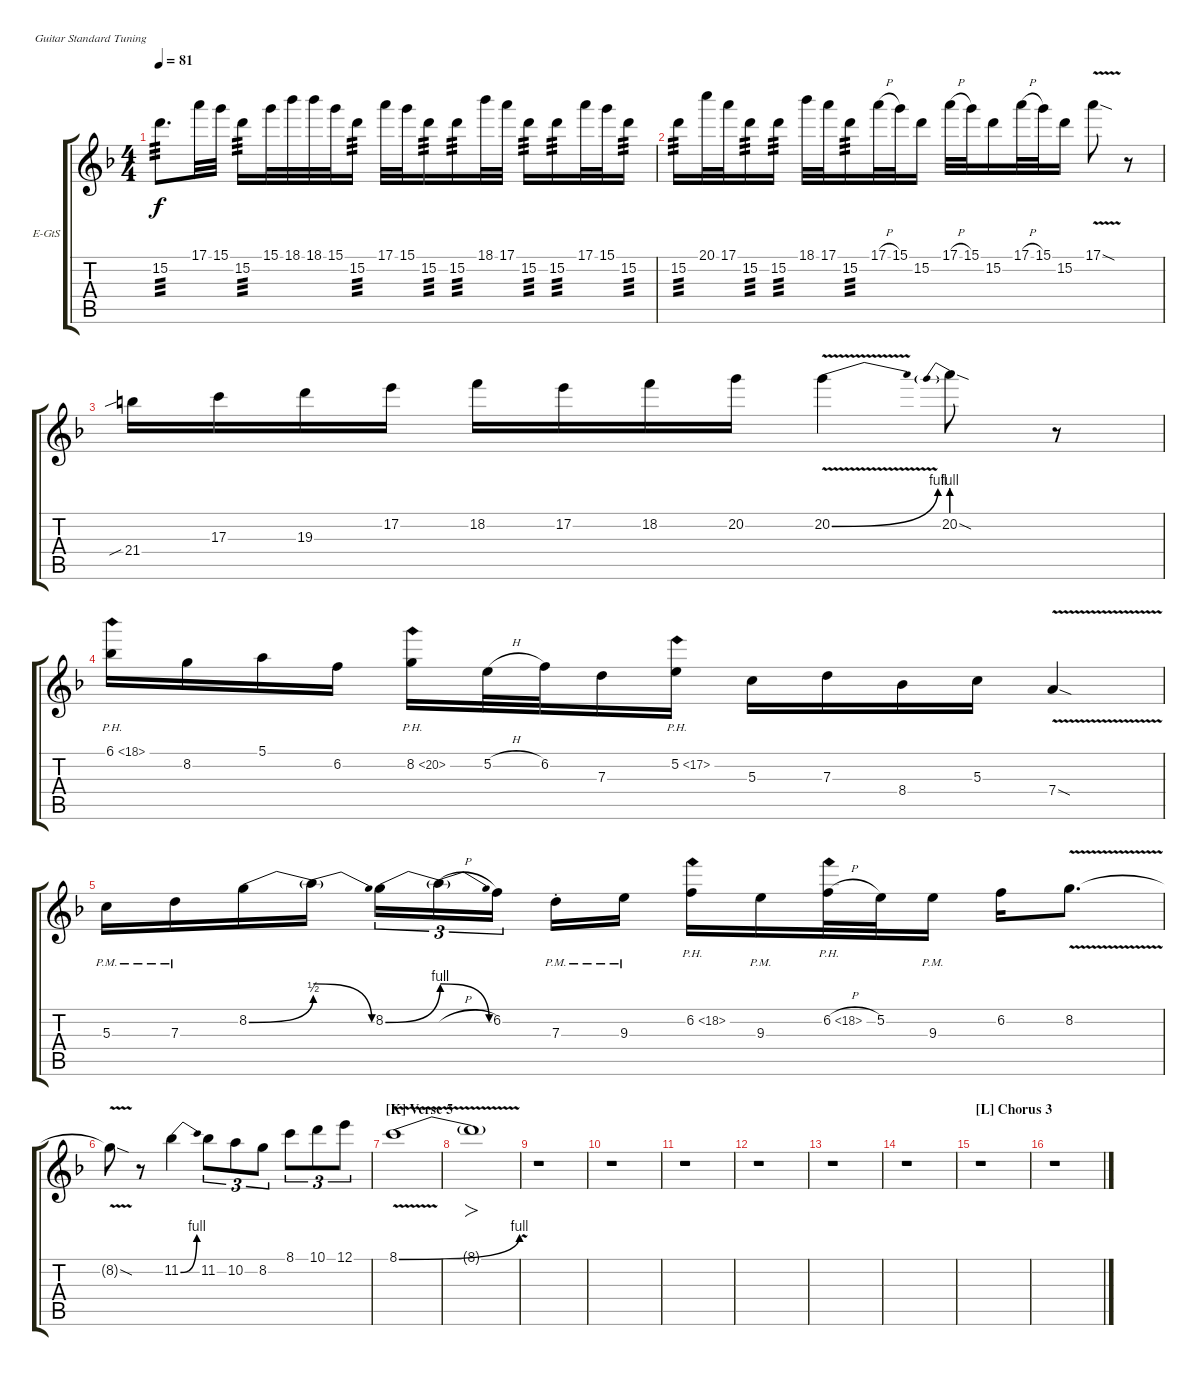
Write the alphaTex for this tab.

\bracketExtendMode groupsimilarinstruments
\firstSystemTrackNameOrientation horizontal
\otherSystemsTrackNameOrientation horizontal
\track ("Vivian Campbell Lead" "E-GtS") {instrument electricguitarclean}
\staff {score tabs}
\tuning (E4 B3 G3 D3 A2 E2)
\ts (4 4)
\tempo 81
\clef g2
\ks dminor
15.2.8{d tp 3 dy f} 17.1.32 15.1.32 15.2.16{tp 3} 15.1.32 18.1.32 18.1.32 15.1.32 15.2.16{tp 3} 17.1.32 15.1.32 15.2.16{tp 3} 15.2.16{tp 3} 18.1.32 17.1.32 15.2.16{tp 3} 15.2.16{tp 3} 17.1.32 15.1.32 15.2.16{tp 3} |
15.2.16{tp 3} 20.1.32 17.1.32 15.2.16{tp 3} 15.2.16{tp 3} 18.1.32 17.1.32 15.2.16{tp 3} 17.1{h}.32 15.1.32 15.2.16 17.1{h}.32 15.1.32 15.2.16 17.1{h}.32 15.1.32 15.2.16 17.1{v sod}.8 r.8 |
21.4{sib}.16 17.3.16 19.3.16 17.2.16 18.2.16 17.2.16 18.2.16 20.2.16 20.2{be (bend 0 0 8.4 4) v}.4 20.2{be (prebend 0 4 60 4) sod}.8 r.8 |
6.1{ph 12}.16 8.2.16 5.1.16 6.2.16 8.2{ph 12}.16 5.2{h}.32 6.2.32 7.3.16 5.2{ph 12}.16 5.3.16 7.3.16 8.4.16 5.3.16 7.4{v sod}.4 |
5.3{pm}.16 7.3{pm}.16 8.2{be (bend 0 0 15 2)}.16 8.2{be (release 0 4 15 0) t}.16 8.2{be (bend 0 0 15 4)}.16{tu (3 2)} 8.2{be (release 0 4 15 0) h t}.16{tu (3 2)} 6.2.16{tu (3 2)} 7.3{pm st}.16 9.3{pm}.16 6.2{ph 12}.16 9.3{pm}.16 6.2{ph 12 h}.32 5.2.32 9.3{pm}.16 6.2.16 8.2{v}.8{d} |
8.2{v sod t}.8 r.8 11.2{be (bend 0 0 15 4)}.4 11.2.8{tu (3 2)} 10.2.8{tu (3 2)} 8.2.8{tu (3 2)} 8.1.8{tu (3 2)} 10.1.8{tu (3 2)} 12.1.8{tu (3 2)} |
\section ("K" "Verse 5")
8.1{be (bend 0 0 7.199999999999999 4) v}.1 |
8.1{v t}.1{fo} |
r.1 |
r.1 |
r.1 |
r.1 |
r.1 |
r.1 |
\section ("L" "Chorus 3")
r.1 |
r.1
